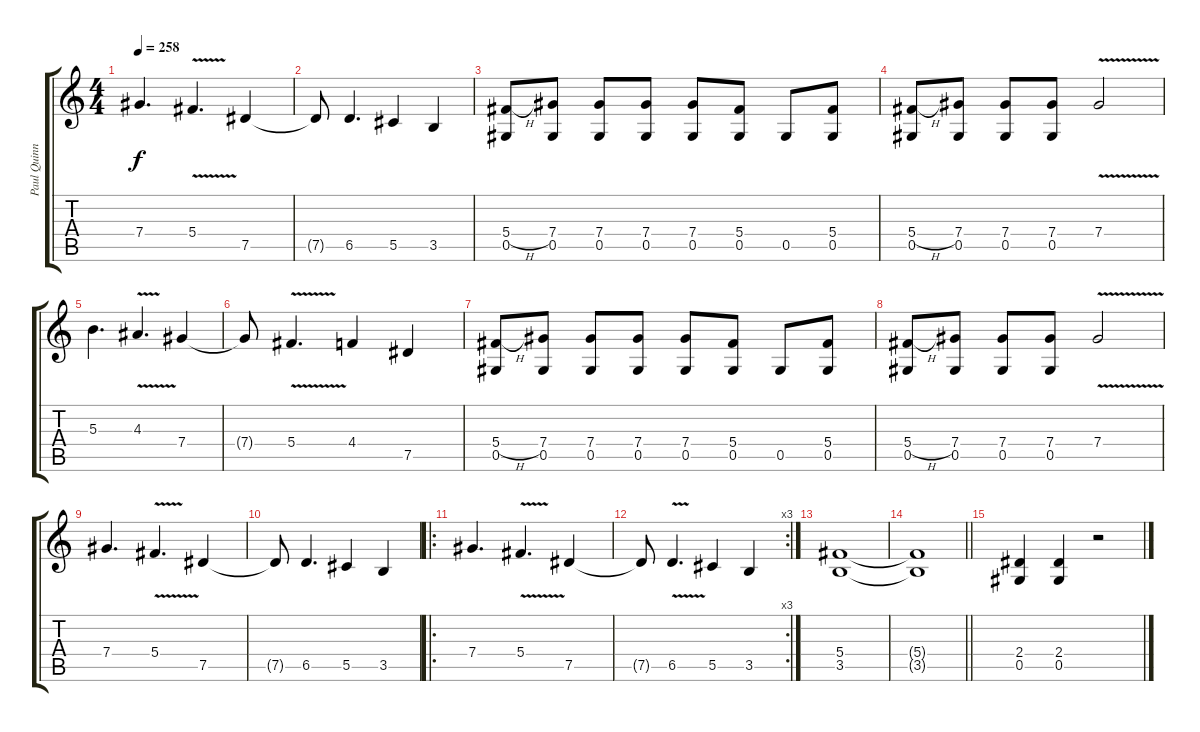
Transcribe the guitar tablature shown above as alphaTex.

\track ("Paul Quinn" "Paul Quinn") {instrument overdrivenguitar}
\staff {score tabs}
\tuning (Eb4 Bb3 Gb3 Db3 Ab2 Eb2) {hide}
\ts (4 4)
\tempo 258
\clef g2
\ks c
7.4.4{d dy f} 5.4{v}.4{d} 7.5.4 |
7.5{t}.8 6.5.4{d} 5.5.4 3.5.4 |
(5.4{h} 0.5).8 (7.4 0.5).8 (7.4 0.5).8 (7.4 0.5).8 (7.4 0.5).8 (5.4 0.5).8 0.5.8 (5.4 0.5).8 |
(5.4{h} 0.5).8 (7.4 0.5).8 (7.4 0.5).8 (7.4 0.5).8 7.4{v}.2 |
5.3.4{d} 4.3{v}.4{d} 7.4.4 |
7.4{t}.8 5.4{v}.4{d} 4.4.4 7.5.4 |
(5.4{h} 0.5).8 (7.4 0.5).8 (7.4 0.5).8 (7.4 0.5).8 (7.4 0.5).8 (5.4 0.5).8 0.5.8 (5.4 0.5).8 |
(5.4{h} 0.5).8 (7.4 0.5).8 (7.4 0.5).8 (7.4 0.5).8 7.4{v}.2 |
7.4.4{d} 5.4{v}.4{d} 7.5.4 |
7.5{t}.8 6.5.4{d} 5.5.4 3.5.4 |
\ro
7.4.4{d} 5.4{v}.4{d} 7.5.4 |
\rc 3
7.5{t}.8 6.5{v}.4{d} 5.5.4 3.5.4 |
(5.4 3.5).1 |
\barLineRight lightlight
(5.4{t} 3.5{t}).1 |
(2.4 0.5).4 (2.4 0.5).4 r.2
